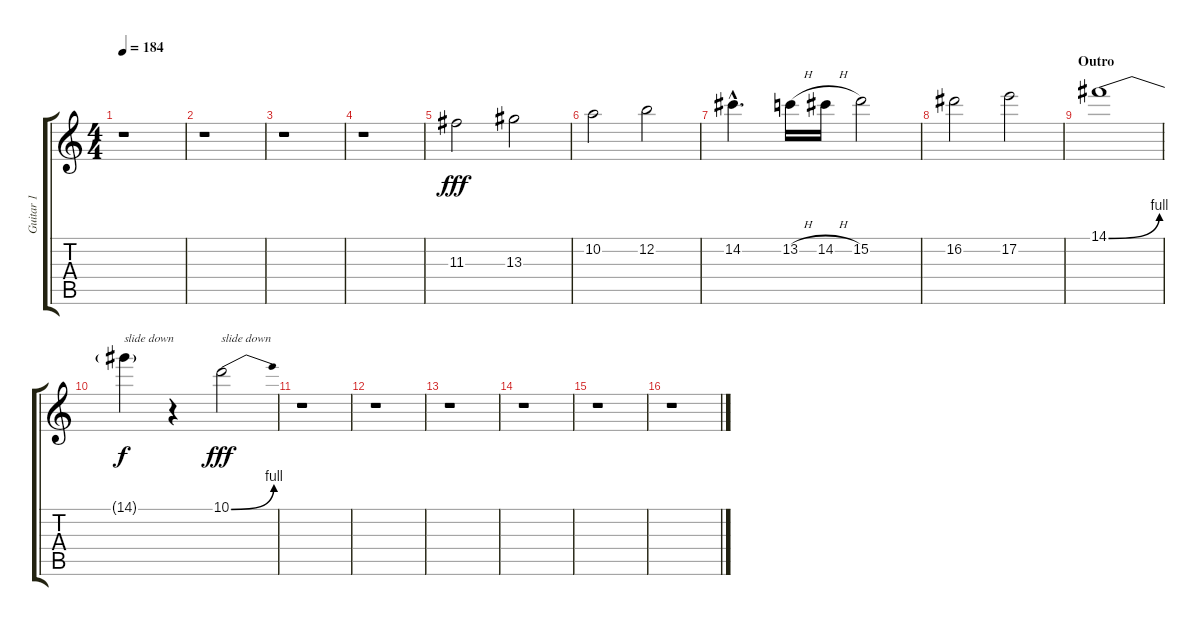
\track ("Guitar 1" "Guitar 1") {instrument distortionguitar}
\staff {score tabs}
\tuning (E4 B3 G3 D3 A2 E2) {hide}
\ts (4 4)
\tempo 184
\clef g2
\ks c
r.1{dy fff} |
r.1 |
r.1 |
r.1 |
11.3.2 13.3.2 |
10.2.2 12.2.2 |
14.2{hac}.4{d} 13.2{h}.16 14.2{h}.16 15.2.2 |
16.2.2 17.2.2 |
\section ("" "Outro")
14.1{be (bend 0 0 60 4)}.1 |
14.1{t}.4{txt "slide down" dy f} r.4 10.1{be (bend 0 0 60 4)}.2{txt "slide down" dy fff} |
r.1 |
r.1 |
r.1 |
r.1 |
r.1 |
r.1
